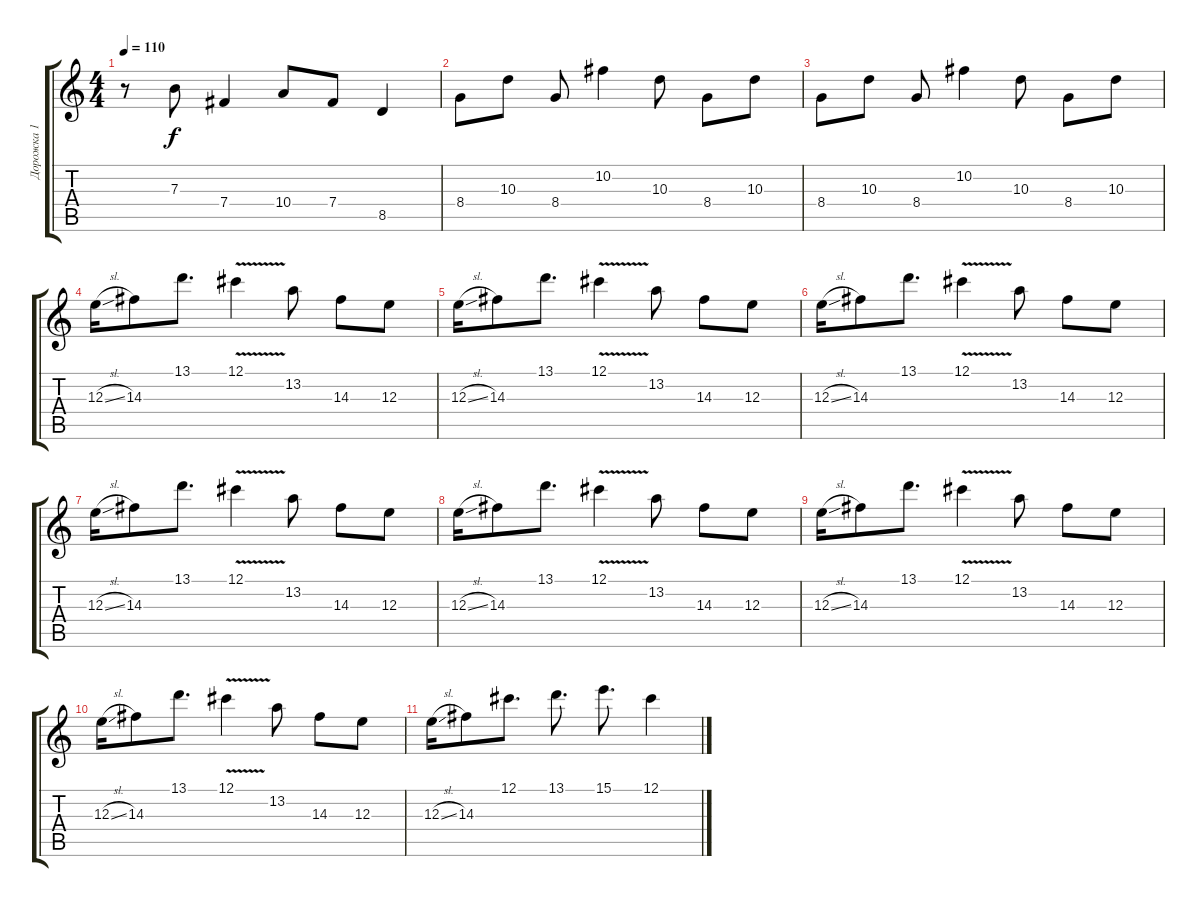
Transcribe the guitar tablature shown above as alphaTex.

\track ("Дорожка 1" "Дорожка 1") {instrument acousticguitarsteel}
\staff {score tabs}
\tuning (Db4 Ab3 E3 B2 Gb2 B1) {hide}
\ts (4 4)
\tempo 110
\clef g2
\ks c
r.8{dy f} 7.3.8 7.4.4 10.4.8 7.4.8 8.5.4 |
8.4.8 10.3.8 8.4.8 10.2.4 10.3.8 8.4.8 10.3.8 |
8.4.8 10.3.8 8.4.8 10.2.4 10.3.8 8.4.8 10.3.8 |
12.3{sl}.16 14.3.8 13.1.8{d} 12.1{v}.4 13.2.8 14.3.8 12.3.8 |
12.3{sl}.16 14.3.8 13.1.8{d} 12.1{v}.4 13.2.8 14.3.8 12.3.8 |
12.3{sl}.16 14.3.8 13.1.8{d} 12.1{v}.4 13.2.8 14.3.8 12.3.8 |
12.3{sl}.16 14.3.8 13.1.8{d} 12.1{v}.4 13.2.8 14.3.8 12.3.8 |
12.3{sl}.16 14.3.8 13.1.8{d} 12.1{v}.4 13.2.8 14.3.8 12.3.8 |
12.3{sl}.16 14.3.8 13.1.8{d} 12.1{v}.4 13.2.8 14.3.8 12.3.8 |
12.3{sl}.16 14.3.8 13.1.8{d} 12.1{v}.4 13.2.8 14.3.8 12.3.8 |
12.3{sl}.16 14.3.8 12.1.8{d} 13.1.8{d} 15.1.8{d} 12.1.4
